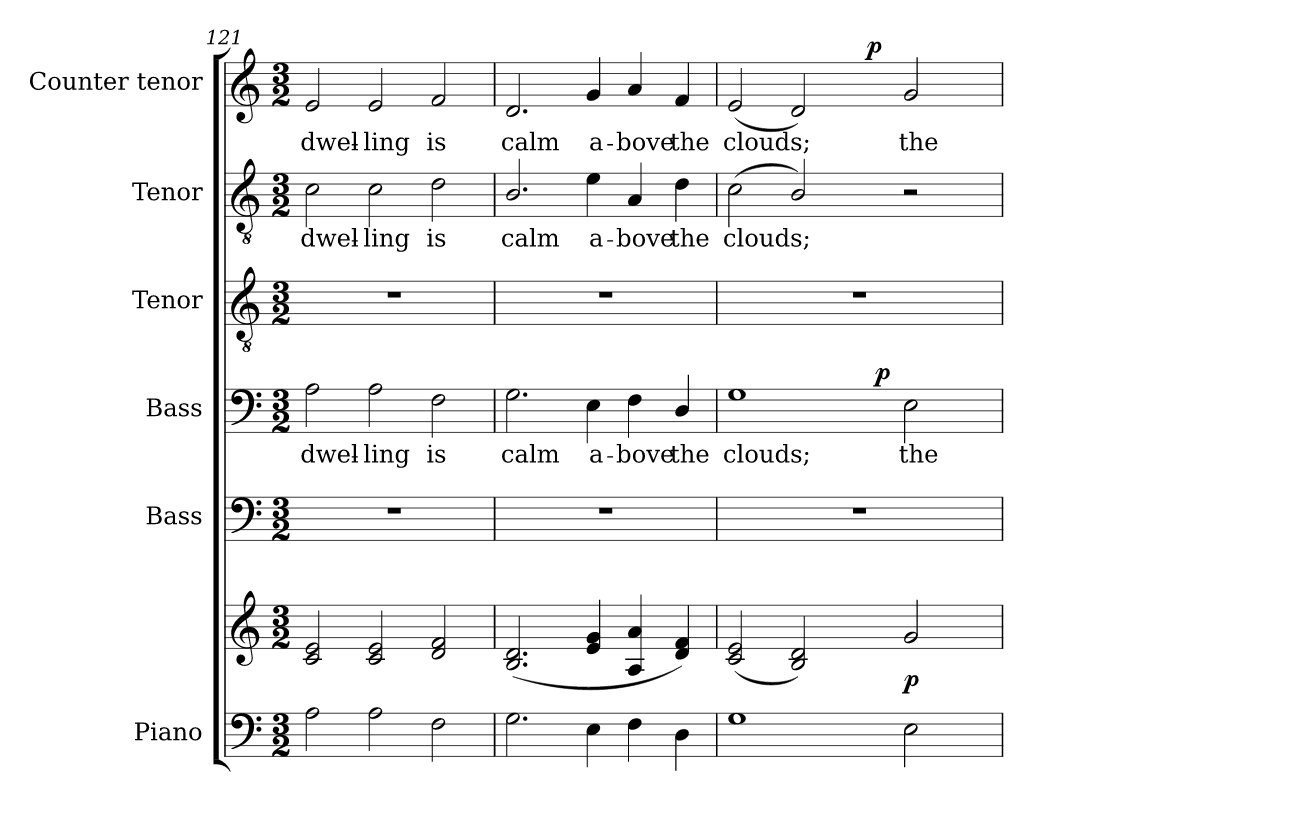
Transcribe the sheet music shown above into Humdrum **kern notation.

**kern	**kern	**dynam	**kern	**kern	**text	**dynam	**kern	**kern	**text	**kern	**text	**dynam
*part6	*part6	*part6	*part5	*part4	*part4	*part4	*part3	*part2	*part2	*part1	*part1	*part1
*staff7	*staff6	*staff6/7	*staff5	*staff4	*staff4	*staff4	*staff3	*staff2	*staff2	*staff1	*staff1	*staff1
*I"Piano	*	*	*I"Bass	*I"Bass	*	*	*I"Tenor	*I"Tenor	*	*I"Counter tenor	*	*
*I'Pno.	*	*	*I'B.	*I'B.	*	*	*I'T.	*I'T.	*	*	*	*
!!LO:LB:g=z
*clefF4	*clefG2	*	*clefF4	*clefF4	*	*	*clefGv2	*clefGv2	*	*clefG2	*	*
*	*	*	*	*	*	*	*ITrd7c12	*ITrd7c12	*	*	*	*
*k[]	*k[]	*	*k[]	*k[]	*	*	*k[]	*k[]	*	*k[]	*	*
*C:	*C:	*	*C:	*C:	*	*	*C:	*C:	*	*C:	*	*
*M3/2	*M3/2	*	*M3/2	*M3/2	*	*	*M3/2	*M3/2	*	*M3/2	*	*
=121	=121	=121	=121	=121	=121	=121	=121	=121	=121	=121	=121	=121
!	!	!	!LO:N:vis=1	!	!	!	!	!	!	!	!	!
!	!	!	!	!	!LO:LY:b:color=#000000	!	!LO:N:vis=1	!	!	!	!	!
!	!	!	!	!	!	!	!	!	!LO:LY:b:color=#000000	!	!	!
!	!	!	!	!	!	!	!	!	!	!	!LO:LY:b:color=#000000	!
2Ai\	2ci/ 2ei	.	1.r	2Ai\	dwel-	.	1.r	2Ci\	dwel-	2ei/	dwel-	.
!	!	!	!	!	!LO:LY:b:color=#000000	!	!	!	!	!	!	!
!	!	!	!	!	!	!	!	!	!LO:LY:b:color=#000000	!	!	!
!	!	!	!	!	!	!	!	!	!	!	!LO:LY:b:color=#000000	!
2Ai\	2ci/ 2ei	.	.	2Ai\	-ling	.	.	2Ci\	-ling	2ei/	-ling	.
!	!	!	!	!	!LO:LY:b:color=#000000	!	!	!	!	!	!	!
!	!	!	!	!	!	!	!	!	!LO:LY:b:color=#000000	!	!	!
!	!	!	!	!	!	!	!	!	!	!	!LO:LY:b:color=#000000	!
2Fi\	2di/ 2fi	.	.	2Fi\	is	.	.	2Di\	is	2fi/	is	.
=122	=122	=122	=122	=122	=122	=122	=122	=122	=122	=122	=122	=122
!	!	!	!LO:N:vis=1	!	!	!	!	!	!	!	!	!
!	!	!	!	!	!LO:LY:b:color=#000000	!	!LO:N:vis=1	!	!	!	!	!
!	!	!	!	!	!	!	!	!	!LO:LY:b:color=#000000	!	!	!
!	!	!	!	!	!	!	!	!	!	!	!LO:LY:b:color=#000000	!
2.Gi\	(2.Bi/ 2.di	.	1.r	2.Gi\	calm	.	1.r	2.BBi/	calm	2.di/	calm	.
!	!	!	!	!	!LO:LY:b:color=#000000	!	!	!	!	!	!	!
!	!	!	!	!	!	!	!	!	!LO:LY:b:color=#000000	!	!	!
!	!	!	!	!	!	!	!	!	!	!	!LO:LY:b:color=#000000	!
4Ei\	4ei/ 4gi	.	.	4Ei\	a-	.	.	4Ei\	a-	4gi/	a-	.
!	!	!	!	!	!LO:LY:b:color=#000000	!	!	!	!	!	!	!
!	!	!	!	!	!	!	!	!	!LO:LY:b:color=#000000	!	!	!
!	!	!	!	!	!	!	!	!	!	!	!LO:LY:b:color=#000000	!
4Fi\	4Ai/ 4ai	.	.	4Fi\	-bove	.	.	4AAi/	-bove	4ai/	-bove	.
!	!	!	!	!	!LO:LY:b:color=#000000	!	!	!	!	!	!	!
!	!	!	!	!	!	!	!	!	!LO:LY:b:color=#000000	!	!	!
!	!	!	!	!	!	!	!	!	!	!	!LO:LY:b:color=#000000	!
4Di\	4di/ 4fi)	.	.	4Di/	the	.	.	4Di\	the	4fi/	the	.
=123	=123	=123	=123	=123	=123	=123	=123	=123	=123	=123	=123	=123
!	!	!	!LO:N:vis=1	!	!	!	!	!	!	!	!	!
!	!	!	!	!	!LO:LY:b:color=#000000	!	!LO:N:vis=1	!	!	!	!	!
!	!	!	!	!	!	!	!	!	!LO:LY:b:color=#000000	!	!	!
!	!	!	!	!	!	!	!	!	!	!	!LO:LY:b:color=#000000	!
*	*	*	*	*^	*	*	*	*	*	*^	*	*
1Gi	(2ci/ 2ei	.	1.r	1Gi	2ryy	clouds;	.	1.r	(2Ci\	clouds;	(2ei/	2ryy	clouds;	.
.	2Bi/ 2di)	.	.	.	4ryy	.	.	.	2BBi/)	.	2di/)	4ryy	.	.
.	.	.	.	.	16ryy	.	.	.	.	.	.	16ryy	.	.
.	.	.	.	.	32ryy	.	.	.	.	.	.	32ryy	.	.
.	.	.	.	.	64ryy	.	.	.	.	.	.	256..ryy	.	.
.	.	.	.	.	.	.	.	.	.	.	.	2ryy	.	p
.	.	.	.	.	256ryy	.	.	.	.	.	.	.	.	.
.	.	.	.	.	2ryy	.	p	.	.	.	.	.	.	.
!	!	!	!	!	!	!LO:LY:b:color=#000000	!	!	!	!	!	!	!	!
!	!	!	!	!	!	!	!	!	!	!	!	!	!LO:LY:b:color=#000000	!
2Ei\	2gi/	p	.	2Ei\	.	the	.	.	2r	.	2gi/	.	the	.
.	.	.	.	.	.	.	.	.	.	.	.	8ryy	.	.
.	.	.	.	.	8ryy	.	.	.	.	.	.	.	.	.
.	.	.	.	.	.	.	.	.	.	.	.	64ryy	.	.
.	.	.	.	.	128.ryy	.	.	.	.	.	.	.	.	.
.	.	.	.	.	.	.	.	.	.	.	.	128ryy	.	.
.	.	.	.	.	.	.	.	.	.	.	.	1024ryy	.	.
*	*	*	*	*v	*v	*	*	*	*	*	*v	*v	*	*
=	=	=	=	=	=	=	=	=	=	=	=	=
*-	*-	*-	*-	*-	*-	*-	*-	*-	*-	*-	*-	*-
